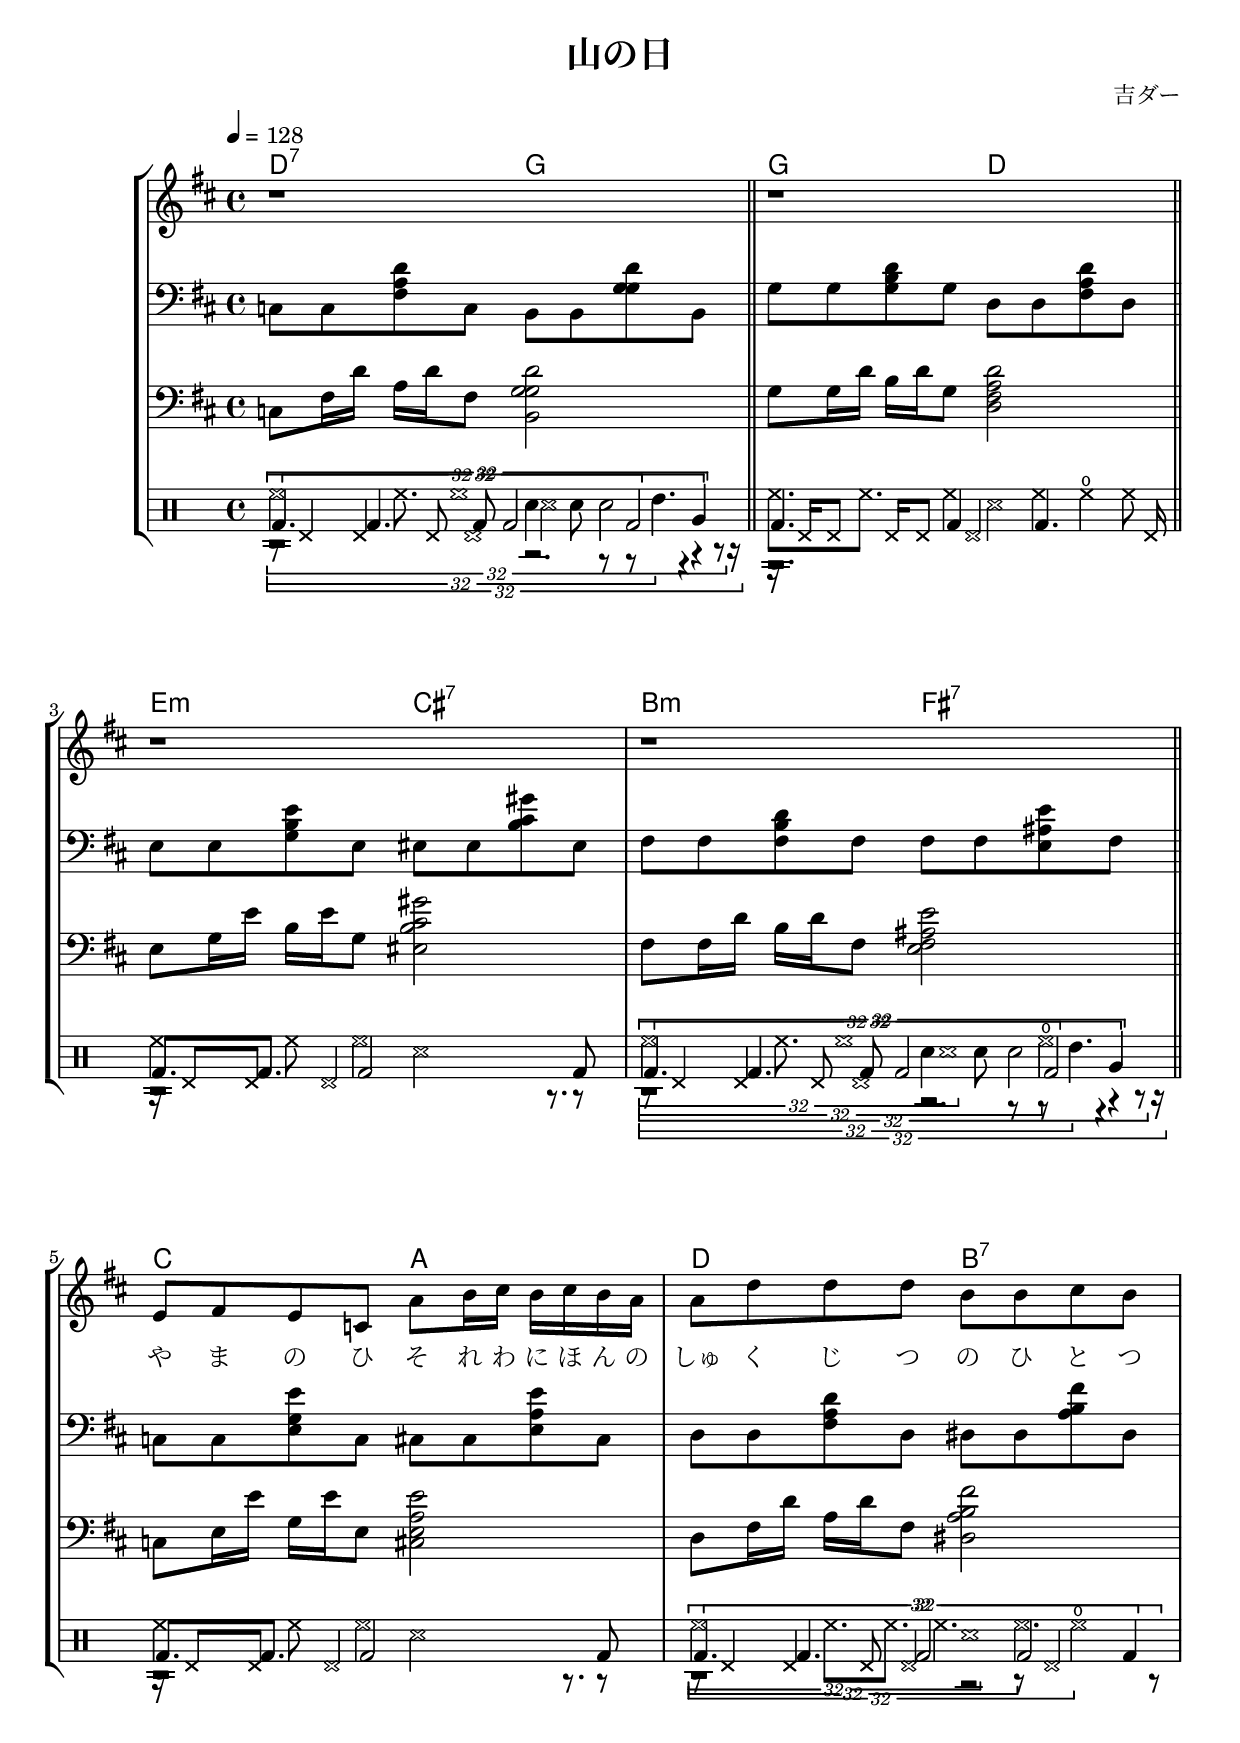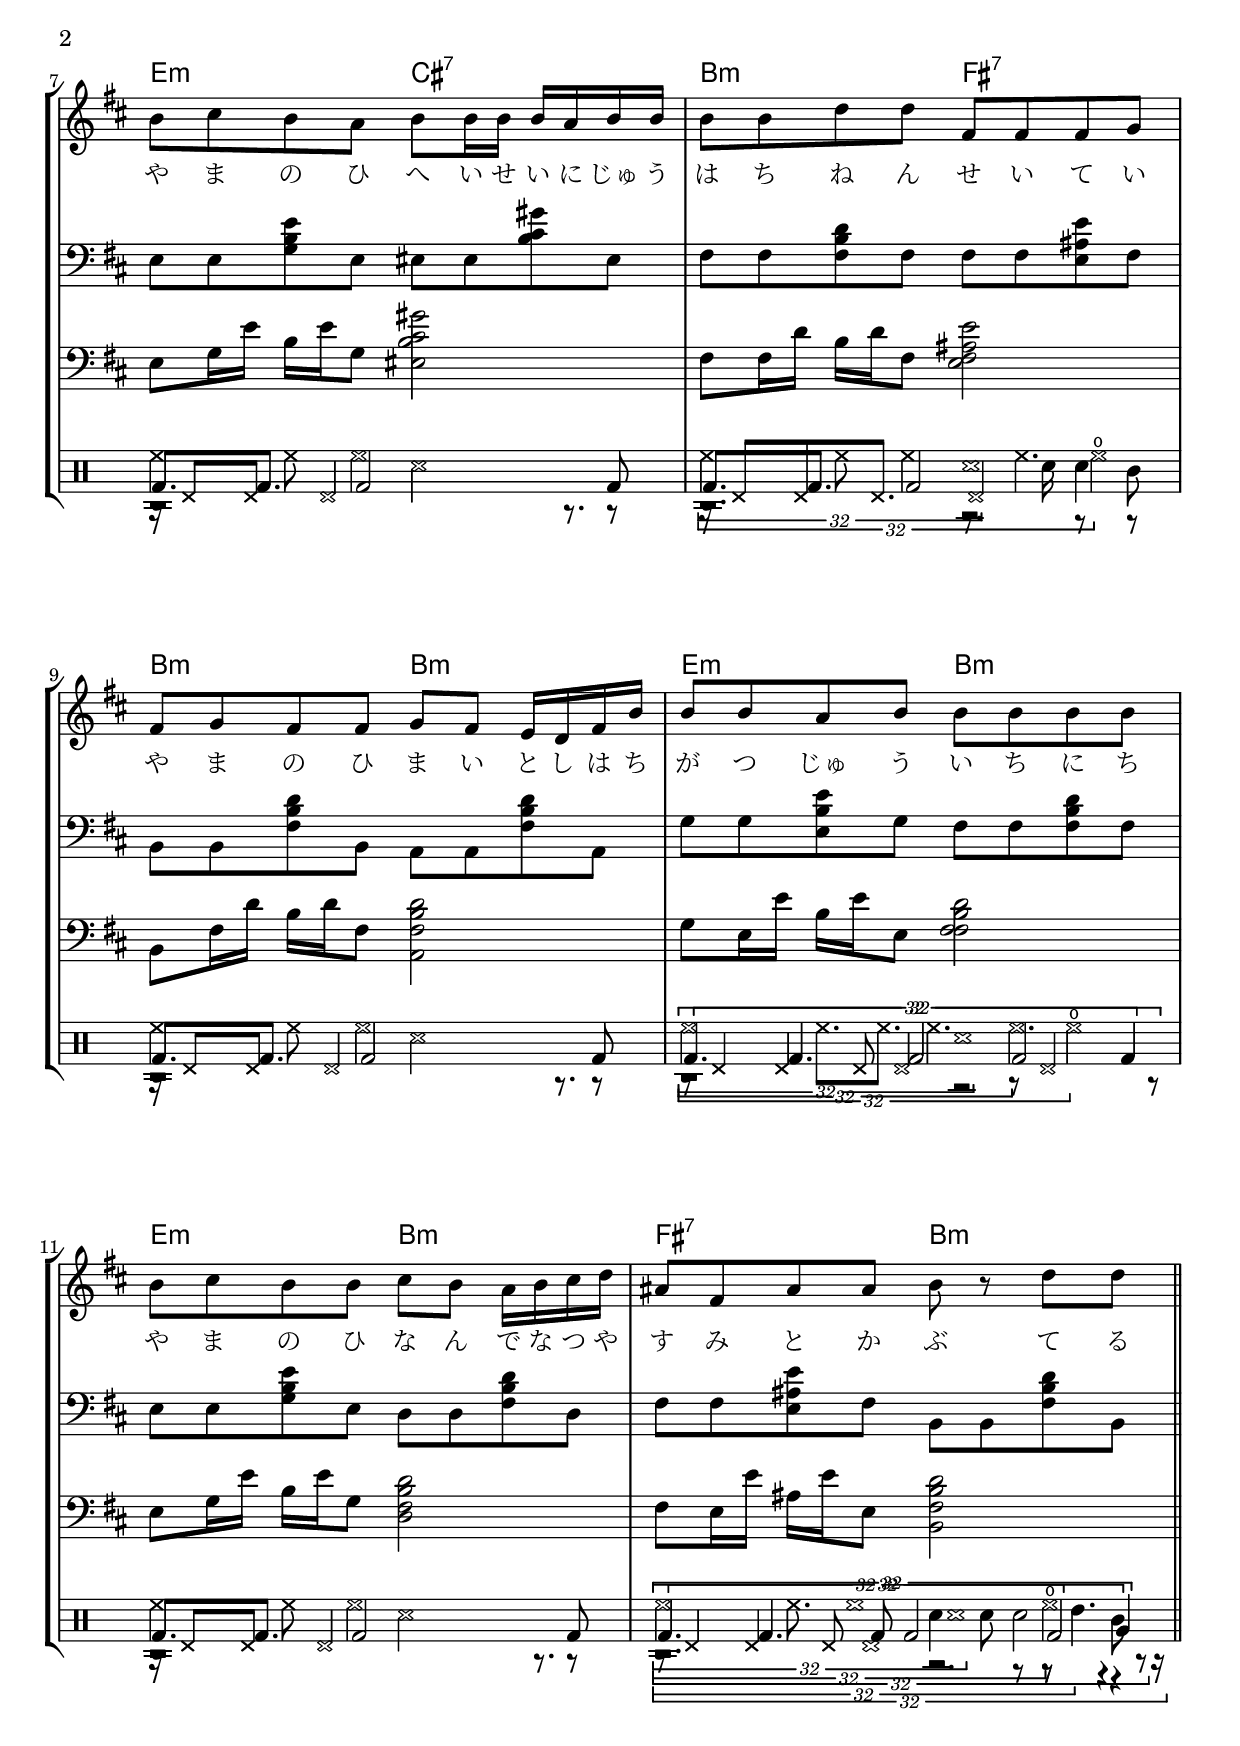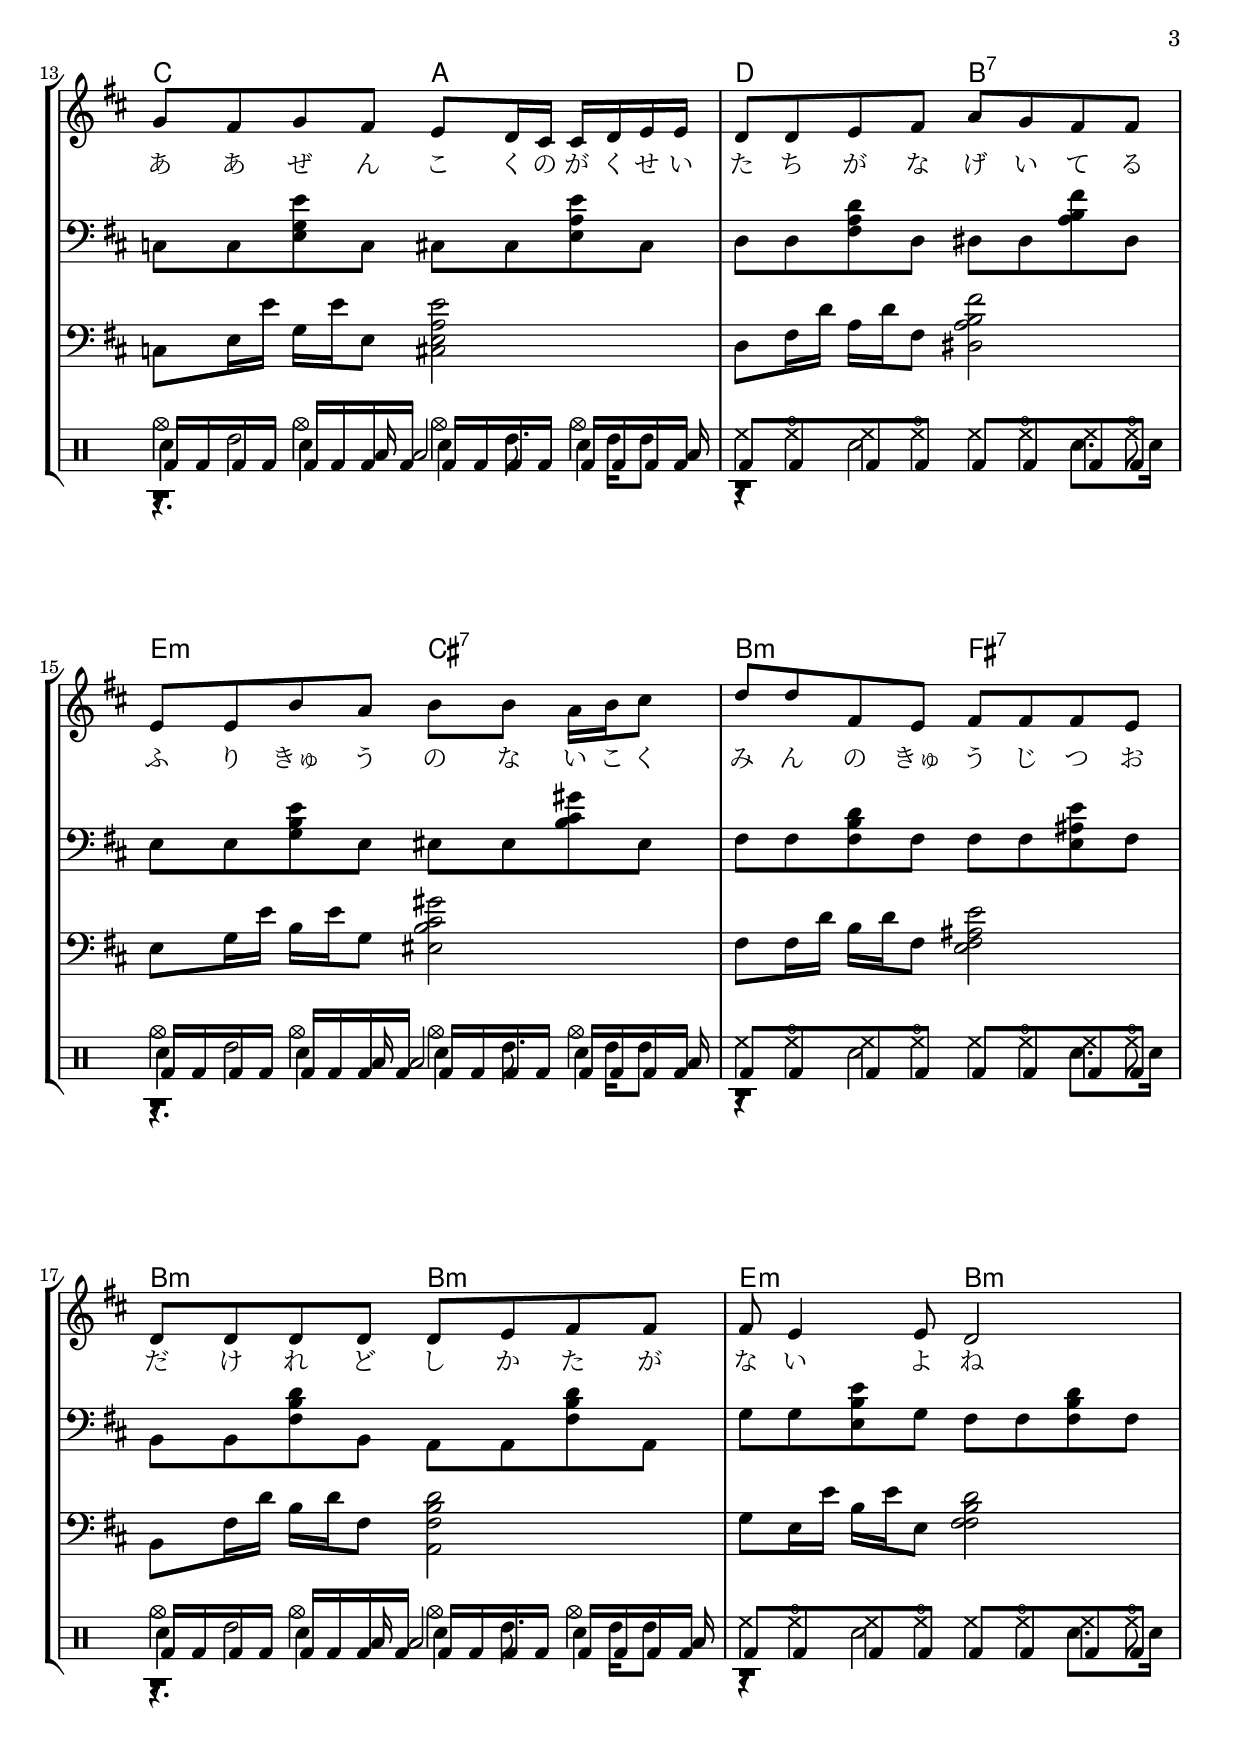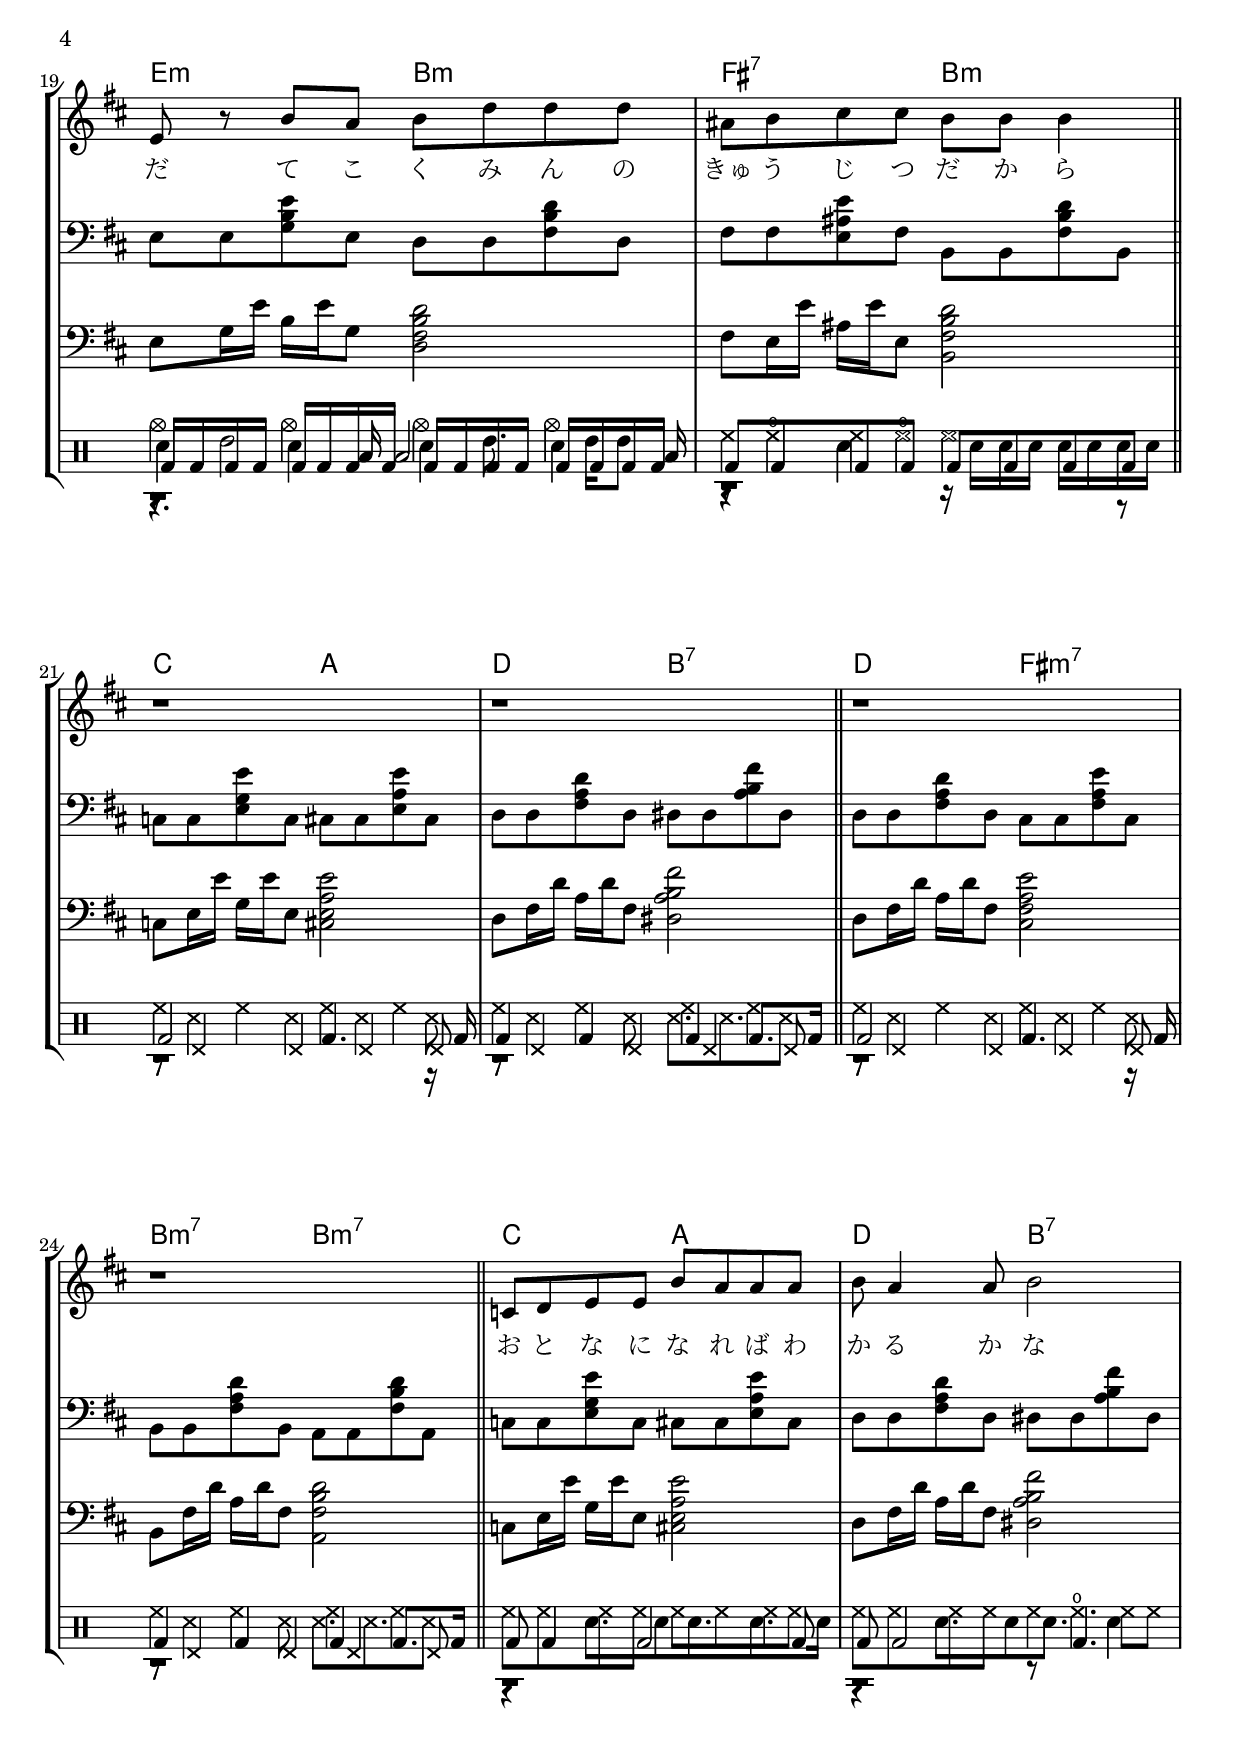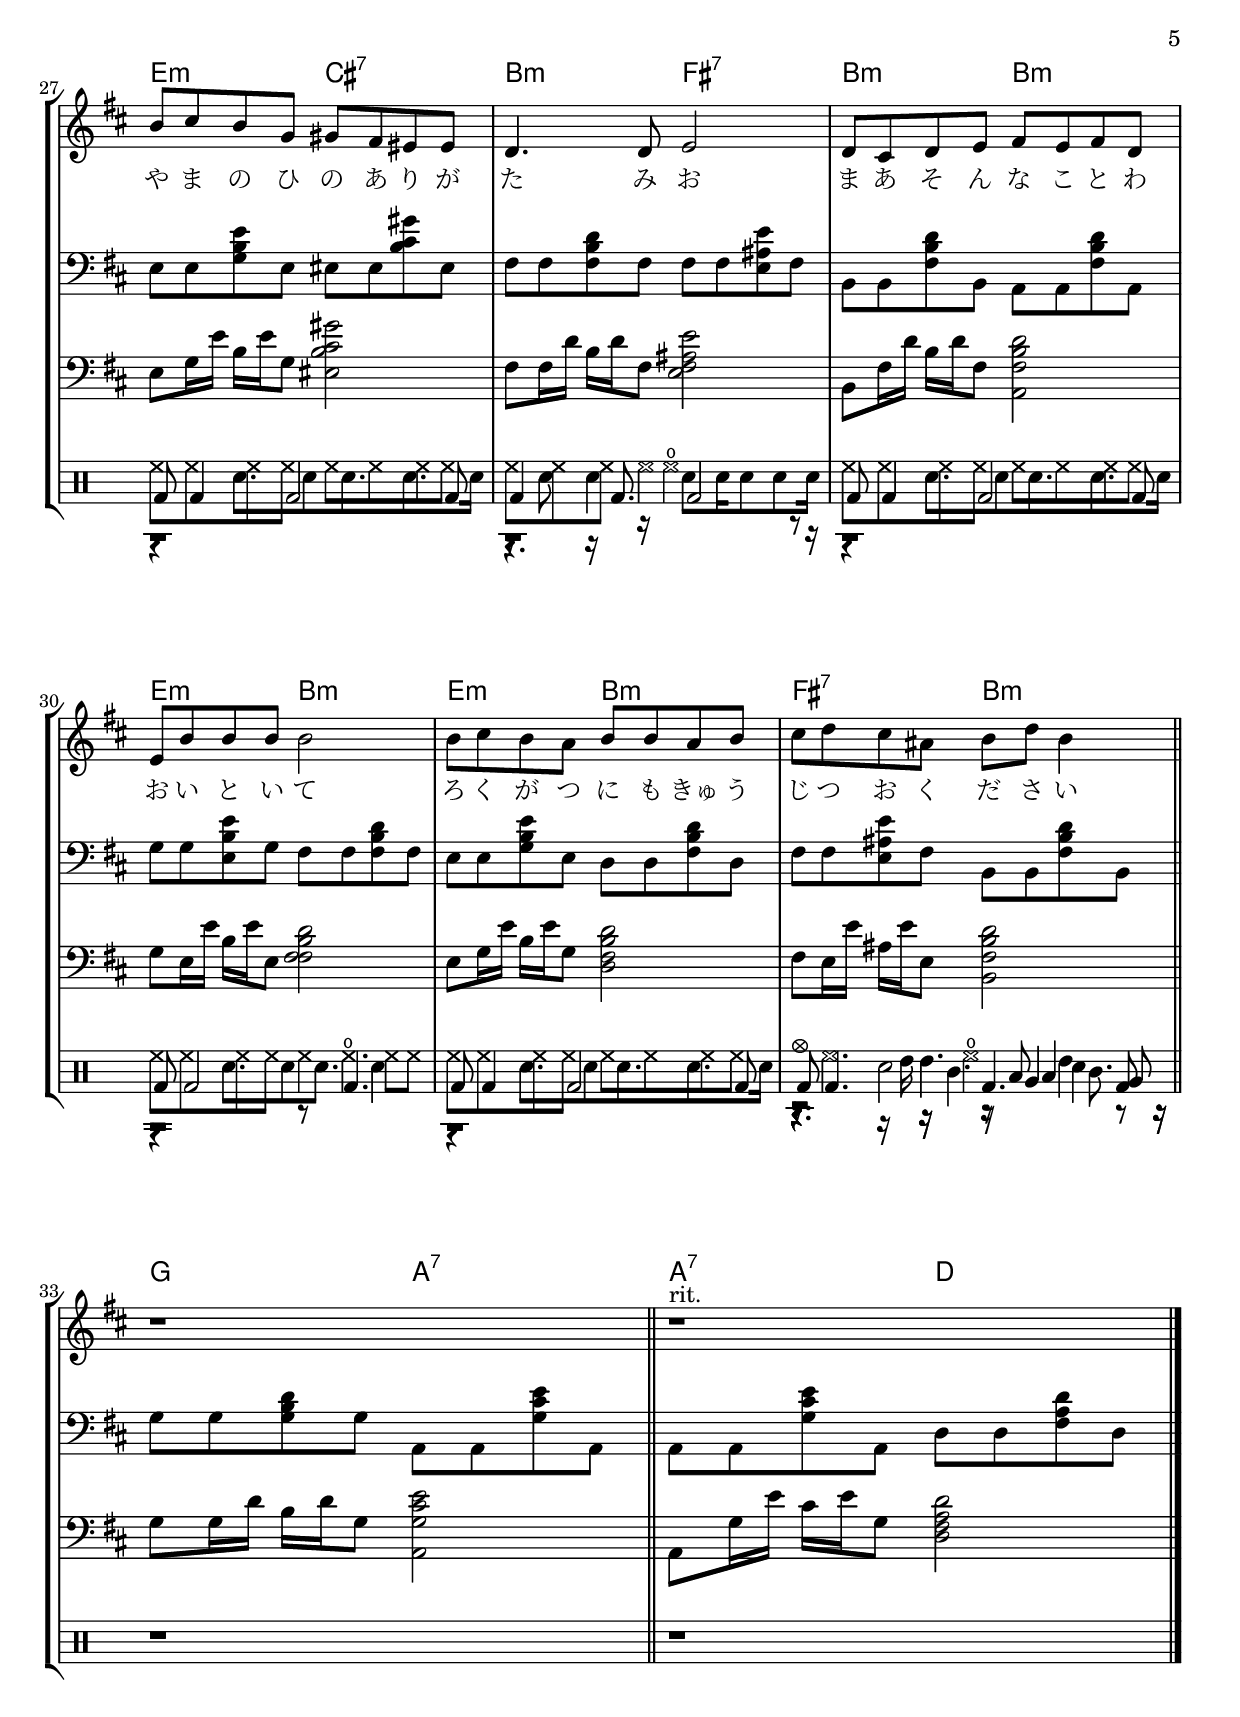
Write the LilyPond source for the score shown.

\version "2.12.1"

\header {
	title = \markup {山の日}
	composer = \markup \center-column {吉ダー}
}

harmony = \chordmode {
	d2:7 g 

	g d 

	e:m cis:7 b:m fis:7 

	c a d b:7 e:m cis:7 b:m fis:7 b:m b:m e:m b:m e:m b:m fis:7 b:m 

	c a d b:7 e:m cis:7 b:m fis:7 b:m b:m e:m b:m e:m b:m fis:7 b:m 

	c a d b:7 

	d fis:min7 b:min7 b:min7 

	c a d b:7 e:m cis:7 b:m fis:7 b:m b:m e:m b:m e:m b:m fis:7 b:m 

	g a:7 

	a:7 d 
}

melody = {
	\key d \major
	\tempo 4 = 128
	r1   
	r1   
	r1 | r1   
	\set Staff.midiInstrument = #"mmi0.38"
	 e'8  fis'8  e'8  c'8  a'8  b'16  cis''16  b'16  cis''16  b'16  a'16 
	a'8  d''8  d''8  d''8  b'8  b'8  cis''8  b'8 
	b'8  cis''8  b'8  a'8  b'8  b'16  b'16  b'16  a'16  b'16  b'16 
	b'8  b'8  d''8  d''8  fis'8  fis'8  fis'8  g'8 
	fis'8  g'8  fis'8  fis'8  g'8  fis'8  e'16  d'16  fis'16  b'16 
	b'8  b'8  a'8  b'8  b'8  b'8  b'8  b'8 
	b'8  cis''8  b'8  b'8  cis''8  b'8  a'16  b'16  cis''16  d''16 
	ais'8  fis'8  ais'8  ais'8  b'8  r8  d''8  d''8
	\set Staff.midiInstrument = #"mmi0.38"
	 g'8  fis'8  g'8  fis'8  e'8  d'16  cis'16  cis'16  d'16  e'16  e'16 
	d'8  d'8  e'8  fis'8  a'8  g'8  fis'8  fis'8 
	e'8  e'8  b'8  a'8  b'8  b'8  a'16  b'16  cis''8 
	d''8  d''8  fis'8  e'8  fis'8  fis'8  fis'8  e'8 
	d'8  d'8  d'8  d'8  d'8  e'8  fis'8  fis'8 
	fis'8  e'4  e'8  d'2 
	e'8  r8  b'8  a'8  b'8  d''8  d''8  d''8 
	ais'8  b'8  cis''8  cis''8  b'8  b'8  b'4
	r1 | r1   
	r1 | r1   
	\set Staff.midiInstrument = #"mmi0.38"
	 c'8  d'8  e'8  e'8  b'8  a'8  a'8  a'8 
	b'8  a'4  a'8  b'2 
	b'8  cis''8  b'8  g'8  gis'8  fis'8  eis'8  eis'8 
	d'4.  d'8  e'2 
	d'8  cis'8  d'8  e'8  fis'8  e'8  fis'8  d'8 
	e'8  b'8  b'8  b'8  b'2 
	b'8  cis''8  b'8  a'8  b'8  b'8  a'8  b'8 
	cis''8  d''8  cis''8  ais'8  b'8  d''8  b'4
	r1   
	r1^"rit." \bar "|."
}

words = \lyricmode {
	
	
	
	や  ま  の  ひ  そ  れ  わ  に  ほ  ん  の  しゅ  く  じ  つ  の  ひ  と  つ  や  ま  の  ひ  へ  い  せ  い  に  じゅ  う  は  ち  ね  ん  せ  い  て  い  や  ま  の  ひ  ま  い  と  し  は  ち  が  つ  じゅ  う  い  ち  に  ち  や  ま  の  ひ  な  ん  で  な  つ  や  す  み  と  か  ぶ  て  る  
	あ  あ  ぜ  ん  こ  く  の  が  く  せ  い  た  ち  が  な  げ  い  て  る  ふ  り  きゅ  う  の  な  い  こ  く  み  ん  の  きゅ  う  じ  つ  お  だ  け  れ  ど  し  か  た  が  な  い  よ  ね  だ  て  こ  く  み  ん  の  きゅ  う  じ  つ  だ  か  ら  
	
	
	お  と  な  に  な  れ  ば  わ  か  る  か  な  や  ま  の  ひ  の  あ  り  が  た  み  お  ま  あ  そ  ん  な  こ  と  わ  お  い  と  い  て  ろ  く  が  つ  に  も  きゅ  う  じ  つ  お  く  だ  さ  い  
	
	
}

tempochange = {
	\tempo 4 = 128
	r1 \bar "||"
	\tempo 4 = 128
	r1 \bar "||"
	\tempo 4 = 128
	r1 | r1 \bar "||"
	\tempo 4 = 128
	r1 | r1 | r1 | r1 | r1 | r1 | r1 | r1 \bar "||"
	\tempo 4 = 128
	r1 | r1 | r1 | r1 | r1 | r1 | r1 | r1 \bar "||"
	\tempo 4 = 128
	r1 | r1 \bar "||"
	\tempo 4 = 128
	r1 | r1 \bar "||"
	\tempo 4 = 128
	r1 | r1 | r1 | r1 | r1 | r1 | r1 | r1 \bar "||"
	\tempo 4 = 128
	r1 \bar "||"
	\tempo 4 = 128
	\tempo 4 = 96 r2 \tempo 4 = 85 r2 \bar "|."
}

mainacc = {
	\clef bass
	\set Staff.midiInstrument = #"Electric Guitar (muted)"
	\key d \major
	\tempo 4 = 128
	c8 c8 <fis a d'>8 c8
	b,8 b,8 <g g d'>8 b,8
	\bar "||"

	\set Staff.midiInstrument = #"Electric Guitar (muted)"
	g8 g8 <g b d'>8 g8
	d8 d8 <fis a d'>8 d8
	\bar "||"

	\set Staff.midiInstrument = #"Electric Guitar (muted)"
	e8 e8 <g b e'>8 e8
	eis8 eis8 <b cis' gis'>8 eis8
	fis8 fis8 <fis b d'>8 fis8
	fis8 fis8 <e ais e'>8 fis8
	\bar "||"

	\set Staff.midiInstrument = #"Electric Guitar (muted)"
	c8 c8 <e g e'>8 c8
	cis8 cis8 <e a e'>8 cis8
	d8 d8 <fis a d'>8 d8
	dis8 dis8 <a b fis'>8 dis8
	e8 e8 <g b e'>8 e8
	eis8 eis8 <b cis' gis'>8 eis8
	fis8 fis8 <fis b d'>8 fis8
	fis8 fis8 <e ais e'>8 fis8
	b,8 b,8 <fis b d'>8 b,8
	a,8 a,8 <fis b d'>8 a,8
	g8 g8 <e b e'>8 g8
	fis8 fis8 <fis b d'>8 fis8
	e8 e8 <g b e'>8 e8
	d8 d8 <fis b d'>8 d8
	fis8 fis8 <e ais e'>8 fis8
	b,8 b,8 <fis b d'>8 b,8
	\bar "||"

	\set Staff.midiInstrument = #"Electric Guitar (muted)"
	c8 c8 <e g e'>8 c8
	cis8 cis8 <e a e'>8 cis8
	d8 d8 <fis a d'>8 d8
	dis8 dis8 <a b fis'>8 dis8
	e8 e8 <g b e'>8 e8
	eis8 eis8 <b cis' gis'>8 eis8
	fis8 fis8 <fis b d'>8 fis8
	fis8 fis8 <e ais e'>8 fis8
	b,8 b,8 <fis b d'>8 b,8
	a,8 a,8 <fis b d'>8 a,8
	g8 g8 <e b e'>8 g8
	fis8 fis8 <fis b d'>8 fis8
	e8 e8 <g b e'>8 e8
	d8 d8 <fis b d'>8 d8
	fis8 fis8 <e ais e'>8 fis8
	b,8 b,8 <fis b d'>8 b,8
	\bar "||"

	\set Staff.midiInstrument = #"Electric Guitar (muted)"
	c8 c8 <e g e'>8 c8
	cis8 cis8 <e a e'>8 cis8
	d8 d8 <fis a d'>8 d8
	dis8 dis8 <a b fis'>8 dis8
	\bar "||"

	\set Staff.midiInstrument = #"Electric Guitar (muted)"
	d8 d8 <fis a d'>8 d8
	cis8 cis8 <fis a e'>8 cis8
	b,8 b,8 <fis a d'>8 b,8
	a,8 a,8 <fis b d'>8 a,8
	\bar "||"

	\set Staff.midiInstrument = #"Electric Guitar (muted)"
	c8 c8 <e g e'>8 c8
	cis8 cis8 <e a e'>8 cis8
	d8 d8 <fis a d'>8 d8
	dis8 dis8 <a b fis'>8 dis8
	e8 e8 <g b e'>8 e8
	eis8 eis8 <b cis' gis'>8 eis8
	fis8 fis8 <fis b d'>8 fis8
	fis8 fis8 <e ais e'>8 fis8
	b,8 b,8 <fis b d'>8 b,8
	a,8 a,8 <fis b d'>8 a,8
	g8 g8 <e b e'>8 g8
	fis8 fis8 <fis b d'>8 fis8
	e8 e8 <g b e'>8 e8
	d8 d8 <fis b d'>8 d8
	fis8 fis8 <e ais e'>8 fis8
	b,8 b,8 <fis b d'>8 b,8
	\bar "||"

	\set Staff.midiInstrument = #"Electric Guitar (muted)"
	g8 g8 <g b d'>8 g8
	a,8 a,8 <g cis' e'>8 a,8
	\bar "||"

	\set Staff.midiInstrument = #"Electric Guitar (muted)"
	a,8 a,8 <g cis' e'>8 a,8
	d8 d8 <fis a d'>8 d8
	\bar "|."
}

subacc = {
	\clef bass
	\set Staff.midiInstrument = #"Lead 1 (square)"
	\key d \major
	\tempo 4 = 128
	c8 fis16 d' a d' fis8
	<b, g g d'>2
	\bar "||"

	\set Staff.midiInstrument = #"Lead 1 (square)"
	g8 g16 d' b d' g8
	<d fis a d'>2
	\bar "||"

	\set Staff.midiInstrument = #"Lead 1 (square)"
	e8 g16 e' b e' g8
	<eis b cis' gis'>2
	fis8 fis16 d' b d' fis8
	<fis e ais e'>2
	\bar "||"

	\set Staff.midiInstrument = #"Lead 1 (square)"
	c8 e16 e' g e' e8
	<cis e a e'>2
	d8 fis16 d' a d' fis8
	<dis a b fis'>2
	e8 g16 e' b e' g8
	<eis b cis' gis'>2
	fis8 fis16 d' b d' fis8
	<fis e ais e'>2
	b,8 fis16 d' b d' fis8
	<a, fis b d'>2
	g8 e16 e' b e' e8
	<fis fis b d'>2
	e8 g16 e' b e' g8
	<d fis b d'>2
	fis8 e16 e' ais e' e8
	<b, fis b d'>2
	\bar "||"

	\set Staff.midiInstrument = #"Lead 1 (square)"
	c8 e16 e' g e' e8
	<cis e a e'>2
	d8 fis16 d' a d' fis8
	<dis a b fis'>2
	e8 g16 e' b e' g8
	<eis b cis' gis'>2
	fis8 fis16 d' b d' fis8
	<fis e ais e'>2
	b,8 fis16 d' b d' fis8
	<a, fis b d'>2
	g8 e16 e' b e' e8
	<fis fis b d'>2
	e8 g16 e' b e' g8
	<d fis b d'>2
	fis8 e16 e' ais e' e8
	<b, fis b d'>2
	\bar "||"

	\set Staff.midiInstrument = #"Lead 1 (square)"
	c8 e16 e' g e' e8
	<cis e a e'>2
	d8 fis16 d' a d' fis8
	<dis a b fis'>2
	\bar "||"

	\set Staff.midiInstrument = #"Lead 1 (square)"
	d8 fis16 d' a d' fis8
	<cis fis a e'>2
	b,8 fis16 d' a d' fis8
	<a, fis b d'>2
	\bar "||"

	\set Staff.midiInstrument = #"Lead 1 (square)"
	c8 e16 e' g e' e8
	<cis e a e'>2
	d8 fis16 d' a d' fis8
	<dis a b fis'>2
	e8 g16 e' b e' g8
	<eis b cis' gis'>2
	fis8 fis16 d' b d' fis8
	<fis e ais e'>2
	b,8 fis16 d' b d' fis8
	<a, fis b d'>2
	g8 e16 e' b e' e8
	<fis fis b d'>2
	e8 g16 e' b e' g8
	<d fis b d'>2
	fis8 e16 e' ais e' e8
	<b, fis b d'>2
	\bar "||"

	\set Staff.midiInstrument = #"Lead 1 (square)"
	g8 g16 d' b d' g8
	<a, g cis' e'>2
	\bar "||"

	\set Staff.midiInstrument = #"Lead 1 (square)"
	a,8 g16 e' cis' e' g8
	<d fis a d'>2
	\bar "|."
}

percA = {
	\drummode {
	\times 16/32{ hh2 hh8. hh1 r4 r16 } \bar "||"
	r2. hho4  \bar "||"
	hh4 hh8 hh2 r8  |\times 16/32{ hh2 hh8. hh1 r4 r16 } \bar "||"
	hh4 hh8 hh2 r8  |\times 16/32{ hh2 hh8. hh8. hh4. hh2. } |hh4 hh8 hh2 r8  |hh4 hh8 hh4 hh4.  |hh4 hh8 hh2 r8  |\times 16/32{ hh2 hh8. hh8. hh4. hh2. } |hh4 hh8 hh2 r8  |\times 16/32{ hh2 hh8. hh1 r4 r16 } \bar "||"
	r1  |hh4 hh4 hh4 hh4  |r1  |hh4 hh4 hh4 hh4  |r1  |hh4 hh4 hh4 hh4  |r1  |hh4 hh4 hh2  \bar "||"
	hh4 hh4 hh4 hh4  |hh4 hh4 hh4 hh4  \bar "||"
	hh4 hh4 hh4 hh4  |hh4 hh4 hh4 hh4  \bar "||"
	hh8 hh8 hh8 hh8 hh8 hh8 hh8 hh8  |hh8 hh8 hh8 hh8 hh4 hh8 hh8  |hh8 hh8 hh8 hh8 hh8 hh8 hh8 hh8  |hh8 hh8 hh8 hh2 r8  |hh8 hh8 hh8 hh8 hh8 hh8 hh8 hh8  |hh8 hh8 hh8 hh8 hh4 hh8 hh8  |hh8 hh8 hh8 hh8 hh8 hh8 hh8 hh8  |r8 hh2. r8  \bar "||"
	r1 \bar "||"
	r1 \bar "|."
	}
}

percB = {
	\drummode {
	\times 16/32{ r8 hhp4 hhp4 hhp8 hhp1 r4 } \bar "||"
	r16 hhp16 hhp8 hhp16 hhp8 hhp2 hhp16  \bar "||"
	r16 hhp8 hhp8 hhp2 r8.  |\times 16/32{ r8 hhp4 hhp4 hhp8 hhp1 r4 } \bar "||"
	r16 hhp8 hhp8 hhp2 r8.  |\times 16/32{ r8 hhp4 hhp4 hhp8 hhp2 r8 hhp2 r8 } |r16 hhp8 hhp8 hhp2 r8.  |r16 hhp8 hhp8 hhp8. hhp2  |r16 hhp8 hhp8 hhp2 r8.  |\times 16/32{ r8 hhp4 hhp4 hhp8 hhp2 r8 hhp2 r8 } |r16 hhp8 hhp8 hhp2 r8.  |\times 16/32{ r8 hhp4 hhp4 hhp8 hhp1 r4 } \bar "||"
	sn4 sn4 sn4 sn4  |r4 sn2 sn8. sn16  |sn4 sn4 sn4 sn4  |r4 sn2 sn8. sn16  |sn4 sn4 sn4 sn4  |r4 sn2 sn8. sn16  |sn4 sn4 sn4 sn4  |r4 sn4 r16 sn16 sn16 sn16 sn16 sn16 sn16 sn16  \bar "||"
	r8 ss4 ss4 ss4 ss8  |r8 ss4 ss8 ss8. ss8. ss8  \bar "||"
	r8 ss4 ss4 ss4 ss8  |r8 ss4 ss8 ss8. ss8. ss8  \bar "||"
	r4 sn8. sn8 sn8. sn8. sn16  |r4 sn8. sn8 sn8. sn4  |r4 sn8. sn8 sn8. sn8. sn16  |r8 sn8 sn4 sn8 sn16 sn8 sn8 sn16  |r4 sn8. sn8 sn8. sn8. sn16  |r4 sn8. sn8 sn8. sn4  |r4 sn8. sn8 sn8. sn8. sn16  |r4 sn2 sn4  \bar "||"
	r1 \bar "||"
	r1 \bar "|."
	}
}

percC = {
	\drummode {
	r1  \bar "||"
	hh8. hh8. hh4 hh4 hh8  \bar "||"
	r1  |\times 16/32{ r1 r2 hho2 } \bar "||"
	r1  |\times 16/32{ r1 r2 hho2 } |r1  |\times 16/32{ r1 r2 hho2 } |r1  |\times 16/32{ r1 r2 hho2 } |r1  |\times 16/32{ r1 r2 hho2 } \bar "||"
	bd16 bd16 bd16 bd16 bd16 bd16 bd16 bd16 bd16 bd16 bd16 bd16 bd16 bd16 bd16 bd16  |bd8 bd8 bd8 bd8 bd8 bd8 bd8 bd8  |bd16 bd16 bd16 bd16 bd16 bd16 bd16 bd16 bd16 bd16 bd16 bd16 bd16 bd16 bd16 bd16  |bd8 bd8 bd8 bd8 bd8 bd8 bd8 bd8  |bd16 bd16 bd16 bd16 bd16 bd16 bd16 bd16 bd16 bd16 bd16 bd16 bd16 bd16 bd16 bd16  |bd8 bd8 bd8 bd8 bd8 bd8 bd8 bd8  |bd16 bd16 bd16 bd16 bd16 bd16 bd16 bd16 bd16 bd16 bd16 bd16 bd16 bd16 bd16 bd16  |bd8 bd8 bd8 bd8 bd8 bd8 bd8 bd8  \bar "||"
	r8 hhp4 hhp4 hhp4 hhp8  |r8 hhp4 hhp4 hhp4 hhp8  \bar "||"
	r8 hhp4 hhp4 hhp4 hhp8  |r8 hhp4 hhp4 hhp4 hhp8  \bar "||"
	bd8 bd4 bd2 bd8  |bd8 bd2 bd4.  |bd8 bd4 bd2 bd8  |bd4 r16 bd8. bd2  |bd8 bd4 bd2 bd8  |bd8 bd2 bd4.  |bd8 bd4 bd2 bd8  |bd8 bd4. bd4. bd8  \bar "||"
	r1 \bar "||"
	r1 \bar "|."
	}
}

percD = {
	\drummode {
	\times 16/32{ bd4. bd4. bd8 bd2 r8 bd2 } \bar "||"
	r2 ss2  \bar "||"
	bd8. bd8. bd2 bd8  |\times 16/32{ bd4. bd4. bd8 bd2 r8 bd2 } \bar "||"
	bd8. bd8. bd2 bd8  |\times 16/32{ bd4. bd4. bd2 bd2 bd4 } |bd8. bd8. bd2 bd8  |bd8. bd8. bd2 r8  |bd8. bd8. bd2 bd8  |\times 16/32{ bd4. bd4. bd2 bd2 bd4 } |bd8. bd8. bd2 bd8  |\times 16/32{ bd4. bd4. bd8 bd2 r8 bd2 } \bar "||"
	r1  |r8 hho4 hho4 hho4 hho8  |r1  |r8 hho4 hho4 hho4 hho8  |r1  |r8 hho4 hho4 hho4 hho8  |r1  |r8 hho4 hho2 r8  \bar "||"
	bd2 bd4. r16 bd16  |bd4 bd4 bd4 bd8. bd16  \bar "||"
	bd2 bd4. r16 bd16  |bd4 bd4 bd4 bd8. bd16  \bar "||"
	r1  |r2 r8 hho4.  |r1  |r4. r16 hho2 r16  |r1  |r2 r8 hho4.  |r1  |r4. r16 hho2 r16  \bar "||"
	r1 \bar "||"
	r1 \bar "|."
	}
}

percE = {
	\drummode {
	r2 ss2  \bar "||"
	bd4. bd4 bd4.  \bar "||"
	r2 ss2  |\times 16/32{ r1 ss1 } \bar "||"
	r2 ss2  |\times 16/32{ r1 ss1 } |r2 ss2  |\times 16/32{ r1 ss1 } |r2 ss2  |\times 16/32{ r1 ss1 } |r2 ss2  |\times 16/32{ r1 ss1 } \bar "||"
	cymc4 cymc4 cymc4 cymc4  |r1 |cymc4 cymc4 cymc4 cymc4  |r1 |cymc4 cymc4 cymc4 cymc4  |r1 |cymc4 cymc4 cymc4 cymc4  |r1 \bar "||"
	r1 | r1 \bar "||"
	r1 | r1 \bar "||"
	r1 |r1 |r1 |r1 |r1 |r1 |r1 |cymc1  \bar "||"
	r1 \bar "||"
	r1 \bar "|."
	}
}

percF = {
	\drummode {
	\times 16/32{ r1 sn4 sn8 sn2 r8 } \bar "||"
	r1 \bar "||"
	r1 |\times 16/32{ r1 sn4 sn8 sn2 r8 } \bar "||"
	r1 |r1 |r1 |r2 r8. sn16 sn4  |r1 |r1 |r1 |\times 16/32{ r1 sn4 sn8 sn2 r8 } \bar "||"
	r8 tommh2 tommh8. tommh16 tommh8  |r1 |r8 tommh2 tommh8. tommh16 tommh8  |r1 |r8 tommh2 tommh8. tommh16 tommh8  |r1 |r8 tommh2 tommh8. tommh16 tommh8  |r1 \bar "||"
	r1 | r1 \bar "||"
	r1 | r1 \bar "||"
	r1 |r1 |r1 |r1 |r1 |r1 |r1 |r4 r16 tommh16 tommh4. tommh4  \bar "||"
	r1 \bar "||"
	r1 \bar "|."
	}
}

percG = {
	\drummode {
	r1 \bar "||"
	r1 \bar "||"
	r1 |r1 \bar "||"
	r1 |r1 |r1 |r2. r8 tomml8  |r1 |r1 |r1 |r2. r8 tomml8  \bar "||"
	r4. toml16 toml2 toml16  |r1 |r4. toml16 toml2 toml16  |r1 |r4. toml16 toml2 toml16  |r1 |r4. toml16 toml2 toml16  |r1 \bar "||"
	r1 | r1 \bar "||"
	r1 | r1 \bar "||"
	r1 |r1 |r1 |r1 |r1 |r1 |r1 |r4. r16 tomml4. tomml8.  \bar "||"
	r1 \bar "||"
	r1 \bar "|."
	}
}

percH = {
	\drummode {
	\times 16/32{ r1 r2 r8 tommh4. } \bar "||"
	r1 \bar "||"
	r1 |\times 16/32{ r1 r2 r8 tommh4. } \bar "||"
	r1 |r1 |r1 |r1 |r1 |r1 |r1 |\times 16/32{ r1 r2 r8 tommh4. } \bar "||"
	r1 | r1 | r1 | r1 | r1 | r1 | r1 | r1 \bar "||"
	r1 | r1 \bar "||"
	r1 | r1 \bar "||"
	r1 |r1 |r1 |r1 |r1 |r1 |r1 |r2 r16 toml8 toml4 r16  \bar "||"
	r1 \bar "||"
	r1 \bar "|."
	}
}

percI = {
	\drummode {
	\times 16/32{ r1 r2. tomfh4 } \bar "||"
	r1 \bar "||"
	r1 |\times 16/32{ r1 r2. tomfh4 } \bar "||"
	r1 |r1 |r1 |r1 |r1 |r1 |r1 |\times 16/32{ r1 r2. tomfh4 } \bar "||"
	r1 | r1 | r1 | r1 | r1 | r1 | r1 | r1 \bar "||"
	r1 | r1 \bar "||"
	r1 | r1 \bar "||"
	r1 |r1 |r1 |r1 |r1 |r1 |r1 |r2 r8 tomfh4 tomfh8  \bar "||"
	r1 \bar "||"
	r1 \bar "|."
	}
}

\score {
	<<
		\new StaffGroup <<
			\new ChordNames {\harmony}
			\new Voice = "melody" {\melody}
			\new Lyrics \lyricsto "melody" \words
			\new Staff = "mainacc" {\mainacc}
			\new Staff = "subacc" {\subacc}
			\new DrumStaff <<
				\new DrumVoice {\percA}
				\new DrumVoice {\percB}
				\new DrumVoice {\percC}
				\new DrumVoice {\percD}
				\new DrumVoice {\percE}
				\new DrumVoice {\percF}
				\new DrumVoice {\percG}
				\new DrumVoice {\percH}
				\new DrumVoice {\percI}
			>>
		>>
	>>
	\layout { }
}
